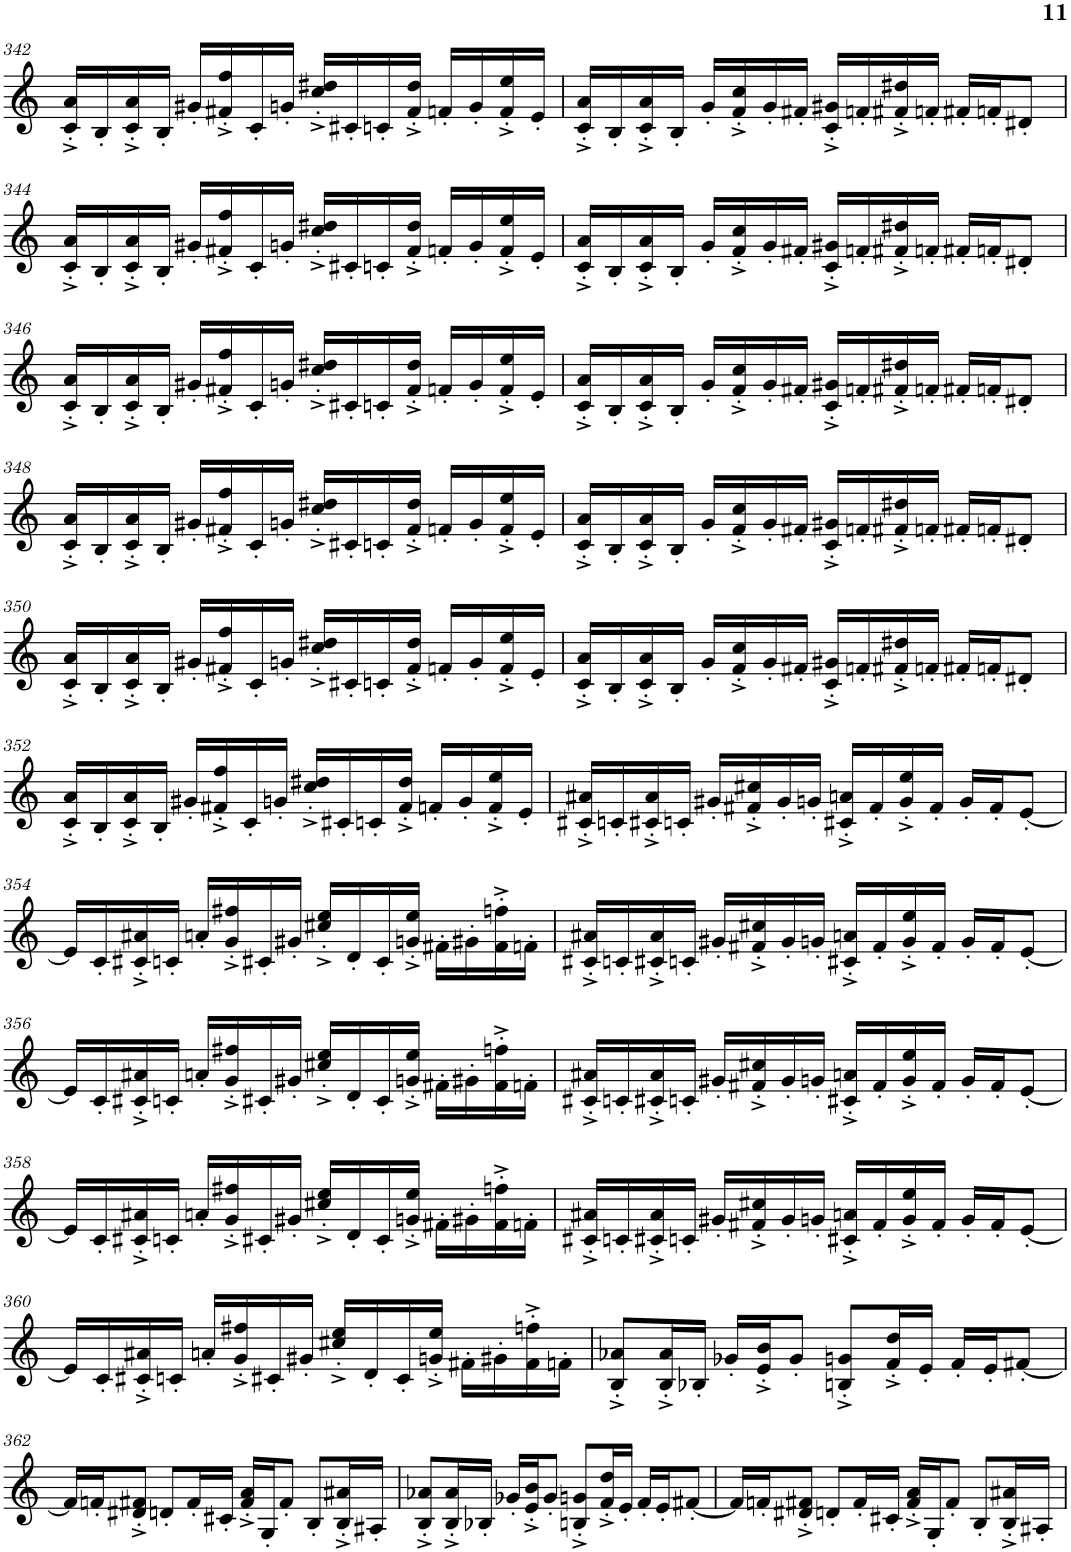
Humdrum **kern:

**kern
*part1
*staff1
*I"Violino
*I'Vno.
!!LO:PB:g=z
*clefG2
*k[]
*M4/4
=342
16c/'^ 16a/'^LL
16B'/
16c/'^ 16a/'^
16B'/JJ
16g#X'/LL
16f#X/'^ 16ff/'^
16c'/
16gn'/JJ
16cc/'^ 16dd#X/'^LL
16c#X'/
16cn'/
16f#/'^ 16dd#/'^JJ
16fn'/LL
16g'/
16f/'^ 16ee/'^
16e'/JJ
=343
16c/'^ 16a/'^LL
16B'/
16c/'^ 16a/'^
16B'/JJ
16g'/LL
16f/'^ 16cc/'^
16g'/
16f#X'/JJ
16c/'^ 16g#X/'^LL
16fn'/
16f#X/'^ 16dd#X/'^
16fn'/JJ
16f#X'/LL
16fn'/J
8d#X'/J
!!LO:LB:g=z
=344
16c/'^ 16a/'^LL
16B'/
16c/'^ 16a/'^
16B'/JJ
16g#X'/LL
16f#X/'^ 16ff/'^
16c'/
16gn'/JJ
16cc/'^ 16dd#X/'^LL
16c#X'/
16cn'/
16f#/'^ 16dd#/'^JJ
16fn'/LL
16g'/
16f/'^ 16ee/'^
16e'/JJ
=345
16c/'^ 16a/'^LL
16B'/
16c/'^ 16a/'^
16B'/JJ
16g'/LL
16f/'^ 16cc/'^
16g'/
16f#X'/JJ
16c/'^ 16g#X/'^LL
16fn'/
16f#X/'^ 16dd#X/'^
16fn'/JJ
16f#X'/LL
16fn'/J
8d#X'/J
!!LO:LB:g=z
=346
16c/'^ 16a/'^LL
16B'/
16c/'^ 16a/'^
16B'/JJ
16g#X'/LL
16f#X/'^ 16ff/'^
16c'/
16gn'/JJ
16cc/'^ 16dd#X/'^LL
16c#X'/
16cn'/
16f#/'^ 16dd#/'^JJ
16fn'/LL
16g'/
16f/'^ 16ee/'^
16e'/JJ
=347
16c/'^ 16a/'^LL
16B'/
16c/'^ 16a/'^
16B'/JJ
16g'/LL
16f/'^ 16cc/'^
16g'/
16f#X'/JJ
16c/'^ 16g#X/'^LL
16fn'/
16f#X/'^ 16dd#X/'^
16fn'/JJ
16f#X'/LL
16fn'/J
8d#X'/J
!!LO:LB:g=z
=348
16c/'^ 16a/'^LL
16B'/
16c/'^ 16a/'^
16B'/JJ
16g#X'/LL
16f#X/'^ 16ff/'^
16c'/
16gn'/JJ
16cc/'^ 16dd#X/'^LL
16c#X'/
16cn'/
16f#/'^ 16dd#/'^JJ
16fn'/LL
16g'/
16f/'^ 16ee/'^
16e'/JJ
=349
16c/'^ 16a/'^LL
16B'/
16c/'^ 16a/'^
16B'/JJ
16g'/LL
16f/'^ 16cc/'^
16g'/
16f#X'/JJ
16c/'^ 16g#X/'^LL
16fn'/
16f#X/'^ 16dd#X/'^
16fn'/JJ
16f#X'/LL
16fn'/J
8d#X'/J
!!LO:LB:g=z
=350
16c/'^ 16a/'^LL
16B'/
16c/'^ 16a/'^
16B'/JJ
16g#X'/LL
16f#X/'^ 16ff/'^
16c'/
16gn'/JJ
16cc/'^ 16dd#X/'^LL
16c#X'/
16cn'/
16f#/'^ 16dd#/'^JJ
16fn'/LL
16g'/
16f/'^ 16ee/'^
16e'/JJ
=351
16c/'^ 16a/'^LL
16B'/
16c/'^ 16a/'^
16B'/JJ
16g'/LL
16f/'^ 16cc/'^
16g'/
16f#X'/JJ
16c/'^ 16g#X/'^LL
16fn'/
16f#X/'^ 16dd#X/'^
16fn'/JJ
16f#X'/LL
16fn'/J
8d#X'/J
!!LO:LB:g=z
=352
16c/'^ 16a/'^LL
16B'/
16c/'^ 16a/'^
16B'/JJ
16g#X'/LL
16f#X/'^ 16ff/'^
16c'/
16gn'/JJ
16cc/'^ 16dd#X/'^LL
16c#X'/
16cn'/
16f#/'^ 16dd#/'^JJ
16fn'/LL
16g'/
16f/'^ 16ee/'^
16e'/JJ
=353
16c#X/'^ 16a#X/'^LL
16cn'/
16c#X/'^ 16a#/'^
16cn'/JJ
16g#X'/LL
16f#X/'^ 16cc#X/'^
16g#'/
16gn'/JJ
16c#X/'^ 16an/'^LL
16f#'/
16g/'^ 16ee/'^
16f#'/JJ
16g'/LL
16f#'/J
[8e'/J
!!LO:LB:g=z
=354
16e/LL]
16c'/
16c#X/'^ 16a#X/'^
16cn'/JJ
16an'/LL
16g/'^ 16ff#X/'^
16c#X'/
16g#X'/JJ
16cc#X/'^ 16ee/'^LL
16d'/
16c#'/
16gn/'^ 16ee/'^JJ
16f#X'\LL
16g#X'\
16f#\'^ 16ffn\'^
16fn'\JJ
=355
16c#X/'^ 16a#X/'^LL
16cn'/
16c#X/'^ 16a#/'^
16cn'/JJ
16g#X'/LL
16f#X/'^ 16cc#X/'^
16g#'/
16gn'/JJ
16c#X/'^ 16an/'^LL
16f#'/
16g/'^ 16ee/'^
16f#'/JJ
16g'/LL
16f#'/J
[8e'/J
!!LO:LB:g=z
=356
16e/LL]
16c'/
16c#X/'^ 16a#X/'^
16cn'/JJ
16an'/LL
16g/'^ 16ff#X/'^
16c#X'/
16g#X'/JJ
16cc#X/'^ 16ee/'^LL
16d'/
16c#'/
16gn/'^ 16ee/'^JJ
16f#X'\LL
16g#X'\
16f#\'^ 16ffn\'^
16fn'\JJ
=357
16c#X/'^ 16a#X/'^LL
16cn'/
16c#X/'^ 16a#/'^
16cn'/JJ
16g#X'/LL
16f#X/'^ 16cc#X/'^
16g#'/
16gn'/JJ
16c#X/'^ 16an/'^LL
16f#'/
16g/'^ 16ee/'^
16f#'/JJ
16g'/LL
16f#'/J
[8e'/J
!!LO:LB:g=z
=358
16e/LL]
16c'/
16c#X/'^ 16a#X/'^
16cn'/JJ
16an'/LL
16g/'^ 16ff#X/'^
16c#X'/
16g#X'/JJ
16cc#X/'^ 16ee/'^LL
16d'/
16c#'/
16gn/'^ 16ee/'^JJ
16f#X'\LL
16g#X'\
16f#\'^ 16ffn\'^
16fn'\JJ
=359
16c#X/'^ 16a#X/'^LL
16cn'/
16c#X/'^ 16a#/'^
16cn'/JJ
16g#X'/LL
16f#X/'^ 16cc#X/'^
16g#'/
16gn'/JJ
16c#X/'^ 16an/'^LL
16f#'/
16g/'^ 16ee/'^
16f#'/JJ
16g'/LL
16f#'/J
[8e'/J
!!LO:LB:g=z
=360
16e/LL]
16c'/
16c#X/'^ 16a#X/'^
16cn'/JJ
16an'/LL
16g/'^ 16ff#X/'^
16c#X'/
16g#X'/JJ
16cc#X/'^ 16ee/'^LL
16d'/
16c#'/
16gn/'^ 16ee/'^JJ
16f#X'\LL
16g#X'\
16f#\'^ 16ffn\'^
16fn'\JJ
=361
8B/'^ 8a-X/'^L
16B/'^ 16a-/'^L
16B-X'/JJ
16g-X'/LL
16e/'^ 16b/'^J
8g-'/J
8Bn/'^ 8gn/'^L
16f/'^ 16dd/'^L
16e'/JJ
16f'/LL
16e'/J
[8f#X'/J
!!LO:LB:g=z
=362
16f#/LL]
16fn'/J
8d#X/'^ 8f#X/'^J
8dn'/L
16f#'/L
16c#X'/JJ
16f#/'^ 16a/'^LL
16G'/J
8f#'/J
8B'/L
16B/'^ 16a#X/'^L
16A#X'/JJ
=363
8B/'^ 8a-X/'^L
16B/'^ 16a-/'^L
16B-X'/JJ
16g-X'/LL
16e/'^ 16b/'^J
8g-'/J
8Bn/'^ 8gn/'^L
16f/'^ 16dd/'^L
16e'/JJ
16f'/LL
16e'/J
[8f#X'/J
=364
16f#/LL]
16fn'/J
8d#X/'^ 8f#X/'^J
8dn'/L
16f#'/L
16c#X'/JJ
16f#/'^ 16a/'^LL
16G'/J
8f#'/J
8B'/L
16B/'^ 16a#X/'^L
16A#X'/JJ
=
*-
